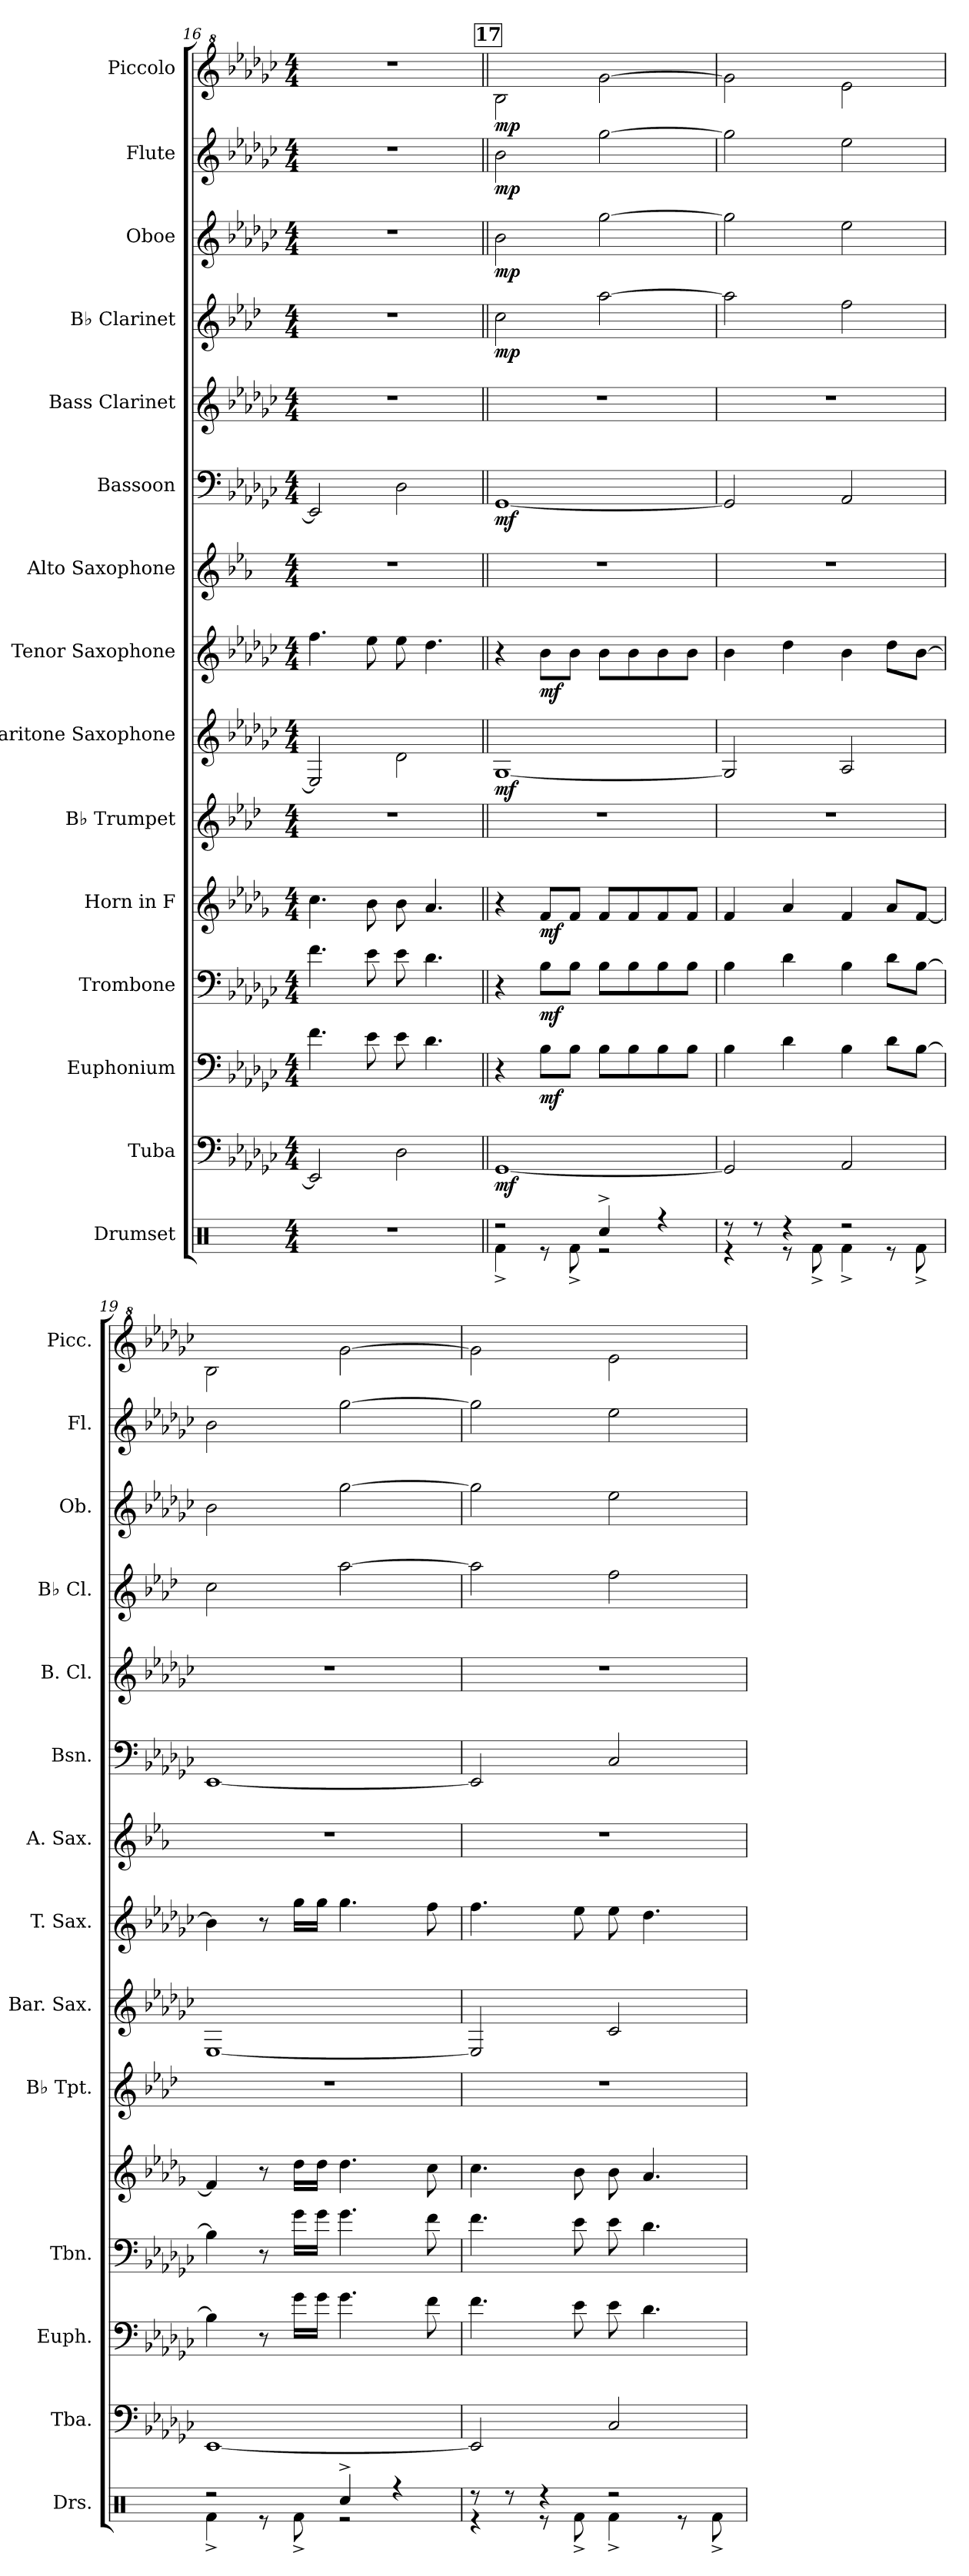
**kern	**kern	**dynam	**kern	**dynam	**kern	**dynam	**kern	**dynam	**kern	**kern	**dynam	**kern	**dynam	**kern	**kern	**dynam	**kern	**kern	**dynam	**kern	**dynam	**kern	**dynam	**kern	**dynam
*part15	*part14	*part14	*part13	*part13	*part12	*part12	*part11	*part11	*part10	*part9	*part9	*part8	*part8	*part7	*part6	*part6	*part5	*part4	*part4	*part3	*part3	*part2	*part2	*part1	*part1
*staff15	*staff14	*staff14	*staff13	*staff13	*staff12	*staff12	*staff11	*staff11	*staff10	*staff9	*staff9	*staff8	*staff8	*staff7	*staff6	*staff6	*staff5	*staff4	*staff4	*staff3	*staff3	*staff2	*staff2	*staff1	*staff1
*I"Drumset	*I"Tuba	*	*I"Euphonium	*	*I"Trombone	*	*I"Horn in F	*	*I"B♭ Trumpet	*I"Baritone Saxophone	*	*I"Tenor Saxophone	*	*I"Alto Saxophone	*I"Bassoon	*	*I"Bass Clarinet	*I"B♭ Clarinet	*	*I"Oboe	*	*I"Flute	*	*I"Piccolo	*
*I'Drs.	*I'Tba.	*	*I'Euph.	*	*I'Tbn.	*	*	*	*I'B♭ Tpt.	*I'Bar. Sax.	*	*I'T. Sax.	*	*I'A. Sax.	*I'Bsn.	*	*I'B. Cl.	*I'B♭ Cl.	*	*I'Ob.	*	*I'Fl.	*	*I'Picc.	*
*clefX	*clefF4	*	*clefF4	*	*clefF4	*	*clefG2	*	*clefG2	*clefG2	*	*clefG2	*	*clefG2	*clefF4	*	*clefG2	*clefG2	*	*clefG2	*	*clefG2	*	*clefG^2	*
*	*	*	*	*	*	*	*ITrd4c7	*	*ITrd1c2	*ITrd12c21	*	*ITrd8c14	*	*ITrd5c9	*	*	*ITrd8c14	*ITrd1c2	*	*	*	*	*	*ITrd-7c-12	*
*k[]	*k[b-e-a-d-g-c-]	*	*k[b-e-a-d-g-c-]	*	*k[b-e-a-d-g-c-]	*	*k[b-e-a-d-g-c-]	*	*k[b-e-a-d-g-c-]	*k[b-e-a-d-g-c-]	*	*k[b-e-a-d-g-c-]	*	*k[b-e-a-d-g-c-]	*k[b-e-a-d-g-c-]	*	*k[b-e-a-d-g-c-]	*k[b-e-a-d-g-c-]	*	*k[b-e-a-d-g-c-]	*	*k[b-e-a-d-g-c-]	*	*k[b-e-a-d-g-c-]	*
*M4/4	*M4/4	*	*M4/4	*	*M4/4	*	*M4/4	*	*M4/4	*M4/4	*	*M4/4	*	*M4/4	*M4/4	*	*M4/4	*M4/4	*	*M4/4	*	*M4/4	*	*M4/4	*
=16	=16	=16	=16	=16	=16	=16	=16	=16	=16	=16	=16	=16	=16	=16	=16	=16	=16	=16	=16	=16	=16	=16	=16	=16	=16
1r	2EE-/]	.	4.f\	.	4.f\	.	4.f\	.	1r	2EE-/]	.	4.f\	.	1r	2EE-/]	.	1r	1r	.	1r	.	1r	.	1r	.
.	.	.	8e-\	.	8e-\	.	8e-\	.	.	.	.	8e-\	.	.	.	.	.	.	.	.	.	.	.	.	.
.	2D-\	.	8e-\	.	8e-\	.	8e-\	.	.	2D-\	.	8e-\	.	.	2D-\	.	.	.	.	.	.	.	.	.	.
.	.	.	4.d-\	.	4.d-\	.	4.d-/	.	.	.	.	4.d-\	.	.	.	.	.	.	.	.	.	.	.	.	.
!!LO:REH:place=s1:a:B:fs=14:t=17
=17||	=17||	=17||	=17||	=17||	=17||	=17||	=17||	=17||	=17||	=17||	=17||	=17||	=17||	=17||	=17||	=17||	=17||	=17||	=17||	=17||	=17||	=17||	=17||	=17||	=17||
*^	*	*	*	*	*	*	*	*	*	*	*	*	*	*	*	*	*	*	*	*	*	*	*	*	*
!	!	!	!LO:DY:b	!	!	!	!	!	!	!	!	!LO:DY:b	!	!	!	!	!LO:DY:b	!	!	!LO:DY:b	!	!LO:DY:b	!	!LO:DY:b	!	!LO:DY:b
2r	4Rf^\	[1GG-	mf	4r	.	4r	.	4r	.	1r	[1GG-	mf	4r	.	1r	[1GG-	mf	1r	2b-\	mp	2b-\	mp	2b-\	mp	2bb-\	mp
!	!	!	!	!	!LO:DY:b	!	!LO:DY:b	!	!LO:DY:b	!	!	!	!	!LO:DY:b	!	!	!	!	!	!	!	!	!	!	!	!
.	8r	.	.	8B-\L	mf	8B-\L	mf	8B-/L	mf	.	.	.	8B-\L	mf	.	.	.	.	.	.	.	.	.	.	.	.
.	8Rf^\	.	.	8B-\J	.	8B-\J	.	8B-/J	.	.	.	.	8B-\J	.	.	.	.	.	.	.	.	.	.	.	.	.
4Rcc^/	2r	.	.	8B-\L	.	8B-\L	.	8B-/L	.	.	.	.	8B-\L	.	.	.	.	.	[2gg-\	.	[2gg-\	.	[2gg-\	.	[2ggg-\	.
.	.	.	.	8B-\	.	8B-\	.	8B-/	.	.	.	.	8B-\	.	.	.	.	.	.	.	.	.	.	.	.	.
4r	.	.	.	8B-\	.	8B-\	.	8B-/	.	.	.	.	8B-\	.	.	.	.	.	.	.	.	.	.	.	.	.
.	.	.	.	8B-\J	.	8B-\J	.	8B-/J	.	.	.	.	8B-\J	.	.	.	.	.	.	.	.	.	.	.	.	.
=18	=18	=18	=18	=18	=18	=18	=18	=18	=18	=18	=18	=18	=18	=18	=18	=18	=18	=18	=18	=18	=18	=18	=18	=18	=18	=18
8r	4r	2GG-/]	.	4B-\	.	4B-\	.	4B-/	.	1r	2GG-/]	.	4B-\	.	1r	2GG-/]	.	1r	2gg-\]	.	2gg-\]	.	2gg-\]	.	2ggg-\]	.
8r	.	.	.	.	.	.	.	.	.	.	.	.	.	.	.	.	.	.	.	.	.	.	.	.	.	.
4r	8r	.	.	4d-\	.	4d-\	.	4d-/	.	.	.	.	4d-\	.	.	.	.	.	.	.	.	.	.	.	.	.
.	8Rf^\	.	.	.	.	.	.	.	.	.	.	.	.	.	.	.	.	.	.	.	.	.	.	.	.	.
2r	4Rf^\	2AA-/	.	4B-\	.	4B-\	.	4B-/	.	.	2AA-/	.	4B-\	.	.	2AA-/	.	.	2ee-\	.	2ee-\	.	2ee-\	.	2eee-\	.
.	8r	.	.	8d-\L	.	8d-\L	.	8d-/L	.	.	.	.	8d-\L	.	.	.	.	.	.	.	.	.	.	.	.	.
.	8Rf^\	.	.	[8B-\J	.	[8B-\J	.	[8B-/J	.	.	.	.	[8B-\J	.	.	.	.	.	.	.	.	.	.	.	.	.
!!LO:PB:g=z
=19	=19	=19	=19	=19	=19	=19	=19	=19	=19	=19	=19	=19	=19	=19	=19	=19	=19	=19	=19	=19	=19	=19	=19	=19	=19	=19
2r	4Rf^\	[1EE-	.	4B-\]	.	4B-\]	.	4B-/]	.	1r	[1EE-	.	4B-\]	.	1r	[1EE-	.	1r	2b-\	.	2b-\	.	2b-\	.	2bb-\	.
.	8r	.	.	8r	.	8r	.	8r	.	.	.	.	8r	.	.	.	.	.	.	.	.	.	.	.	.	.
.	8Rf^\	.	.	16g-\LL	.	16g-\LL	.	16g-\LL	.	.	.	.	16g-\LL	.	.	.	.	.	.	.	.	.	.	.	.	.
.	.	.	.	16g-\JJ	.	16g-\JJ	.	16g-\JJ	.	.	.	.	16g-\JJ	.	.	.	.	.	.	.	.	.	.	.	.	.
4Rcc^/	2r	.	.	4.g-\	.	4.g-\	.	4.g-\	.	.	.	.	4.g-\	.	.	.	.	.	[2gg-\	.	[2gg-\	.	[2gg-\	.	[2ggg-\	.
4r	.	.	.	.	.	.	.	.	.	.	.	.	.	.	.	.	.	.	.	.	.	.	.	.	.	.
.	.	.	.	8f\	.	8f\	.	8f\	.	.	.	.	8f\	.	.	.	.	.	.	.	.	.	.	.	.	.
=20	=20	=20	=20	=20	=20	=20	=20	=20	=20	=20	=20	=20	=20	=20	=20	=20	=20	=20	=20	=20	=20	=20	=20	=20	=20	=20
8r	4r	2EE-/]	.	4.f\	.	4.f\	.	4.f\	.	1r	2EE-/]	.	4.f\	.	1r	2EE-/]	.	1r	2gg-\]	.	2gg-\]	.	2gg-\]	.	2ggg-\]	.
8r	.	.	.	.	.	.	.	.	.	.	.	.	.	.	.	.	.	.	.	.	.	.	.	.	.	.
4r	8r	.	.	.	.	.	.	.	.	.	.	.	.	.	.	.	.	.	.	.	.	.	.	.	.	.
.	8Rf^\	.	.	8e-\	.	8e-\	.	8e-\	.	.	.	.	8e-\	.	.	.	.	.	.	.	.	.	.	.	.	.
2r	4Rf^\	2C-/	.	8e-\	.	8e-\	.	8e-\	.	.	2C-/	.	8e-\	.	.	2C-/	.	.	2ee-\	.	2ee-\	.	2ee-\	.	2eee-\	.
.	.	.	.	4.d-\	.	4.d-\	.	4.d-/	.	.	.	.	4.d-\	.	.	.	.	.	.	.	.	.	.	.	.	.
.	8r	.	.	.	.	.	.	.	.	.	.	.	.	.	.	.	.	.	.	.	.	.	.	.	.	.
.	8Rf^\	.	.	.	.	.	.	.	.	.	.	.	.	.	.	.	.	.	.	.	.	.	.	.	.	.
*v	*v	*	*	*	*	*	*	*	*	*	*	*	*	*	*	*	*	*	*	*	*	*	*	*	*	*
=	=	=	=	=	=	=	=	=	=	=	=	=	=	=	=	=	=	=	=	=	=	=	=	=	=
*-	*-	*-	*-	*-	*-	*-	*-	*-	*-	*-	*-	*-	*-	*-	*-	*-	*-	*-	*-	*-	*-	*-	*-	*-	*-
